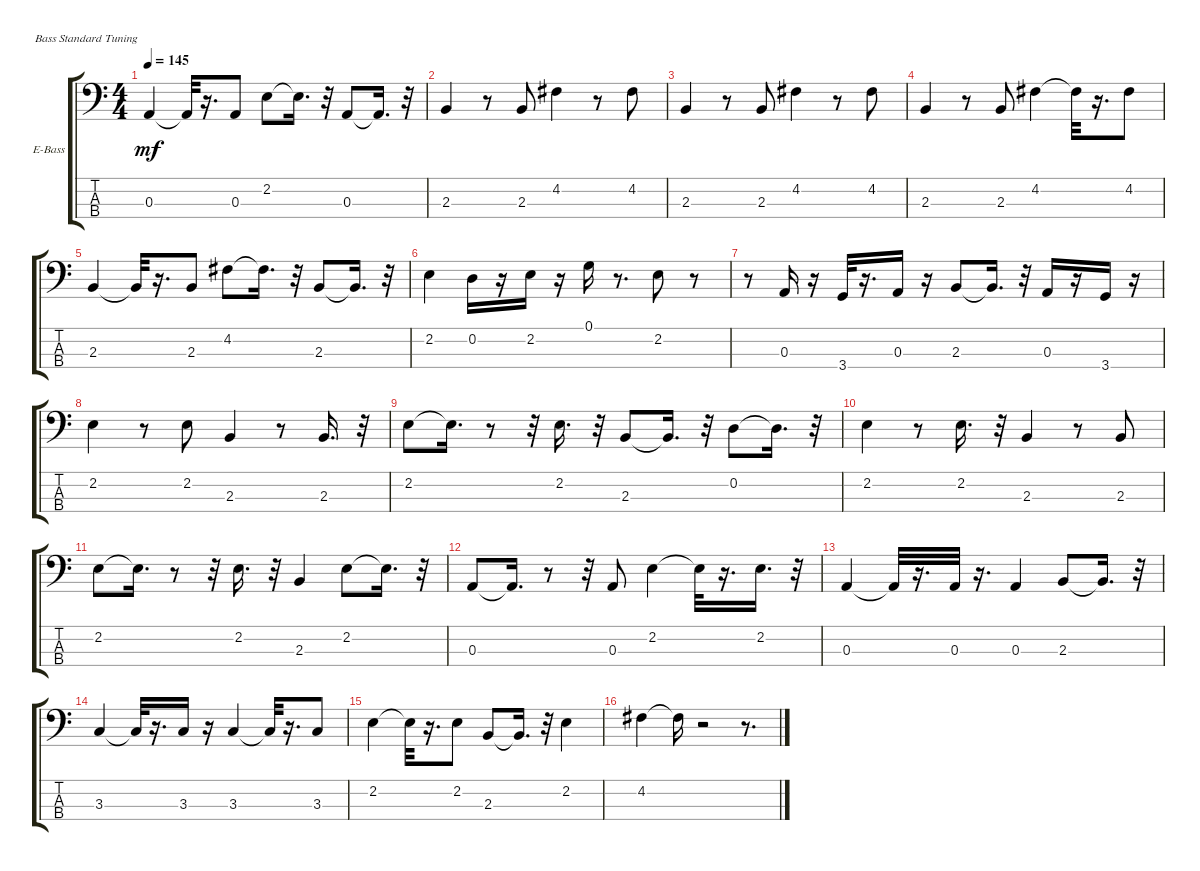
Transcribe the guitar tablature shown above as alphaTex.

\defaultSystemsLayout 4
\bracketExtendMode groupsimilarinstruments
\firstSystemTrackNameOrientation horizontal
\otherSystemsTrackNameOrientation horizontal
\track ("Electric Bass" "E-Bass") {instrument electricbassfinger}
\staff {score tabs}
\tuning (G2 D2 A1 E1)
\ts (4 4)
\tempo 145
\clef f4
\ks c
0.3.4{dy mf} 0.3{t}.32 r.16{d} 0.3.8 2.2.8 2.2{t}.16{d} r.32 0.3.8 0.3{t}.16{d} r.32 |
2.3.4 r.8 2.3.8 4.2.4 r.8 4.2.8 |
2.3.4 r.8 2.3.8 4.2.4 r.8 4.2.8 |
2.3.4 r.8 2.3.8 4.2.4 4.2{t}.32 r.16{d} 4.2.8 |
2.3.4 2.3{t}.32 r.16{d} 2.3.8 4.2.8 4.2{t}.16{d} r.32 2.3.8 2.3{t}.16{d} r.32 |
2.2.4 0.2.16 r.16 2.2.16 r.16 0.1.16 r.8{d} 2.2.8 r.8 |
r.8 0.3.16 r.16 3.4.32 r.16{d} 0.3.16 r.16 2.3.8 2.3{t}.16{d} r.32 0.3.16 r.16 3.4.16 r.16 |
2.2.4 r.8 2.2.8 2.3.4 r.8 2.3.16{d} r.32 |
2.2.8 2.2{t}.16{d} r.8 r.32 2.2.16{d} r.32 2.3.8 2.3{t}.16{d} r.32 0.2.8 0.2{t}.16{d} r.32 |
2.2.4 r.8 2.2.16{d} r.32 2.3.4 r.8 2.3.8 |
2.2.8 2.2{t}.16{d} r.8 r.32 2.2.16{d} r.32 2.3.4 2.2.8 2.2{t}.16{d} r.32 |
0.3.8 0.3{t}.16{d} r.8 r.32 0.3.8 2.2.4 2.2{t}.32 r.16{d} 2.2.16{d} r.32 |
0.3.4 0.3{t}.32 r.16{d} 0.3.32 r.16{d} 0.3.4 2.3.8 2.3{t}.16{d} r.32 |
3.3.4 3.3{t}.32 r.16{d} 3.3.16 r.16 3.3.4 3.3{t}.32 r.16{d} 3.3.8 |
2.2.4 2.2{t}.32 r.16{d} 2.2.8 2.3.8 2.3{t}.16{d} r.32 2.2.4 |
4.2.4 4.2{t}.16 r.2 r.8{d}
